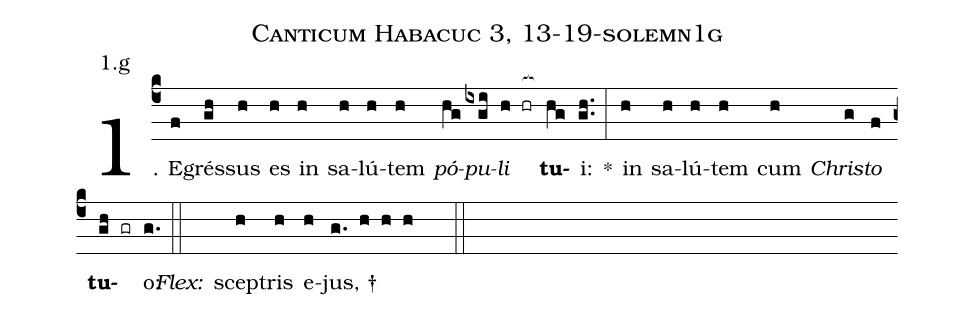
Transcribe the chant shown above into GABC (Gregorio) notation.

name: Canticum Habacuc 3, 13-19-solemn1g;
annotation: 1.g;
%%
(c4)1. E(f)grés(gh)sus(h) es(h) in(h) sa(h)lú(h)tem(h) <i>pó</i>(hg)<i>pu</i>(ixgi)<i>li</i>(h hr[ocb:1{]) <b>tu</b>(hg[ocb:0}])i:(gh..) *(:) in(h) sa(h)lú(h)tem(h) cum(h) <i>Chris</i>(g)<i>to</i>(f) <b>tu</b>(gh gr)o:(g.) (::)
<i>Flex:</i>()  scep(h)tris(h) e(h)jus, †(g. h h h  ::)
